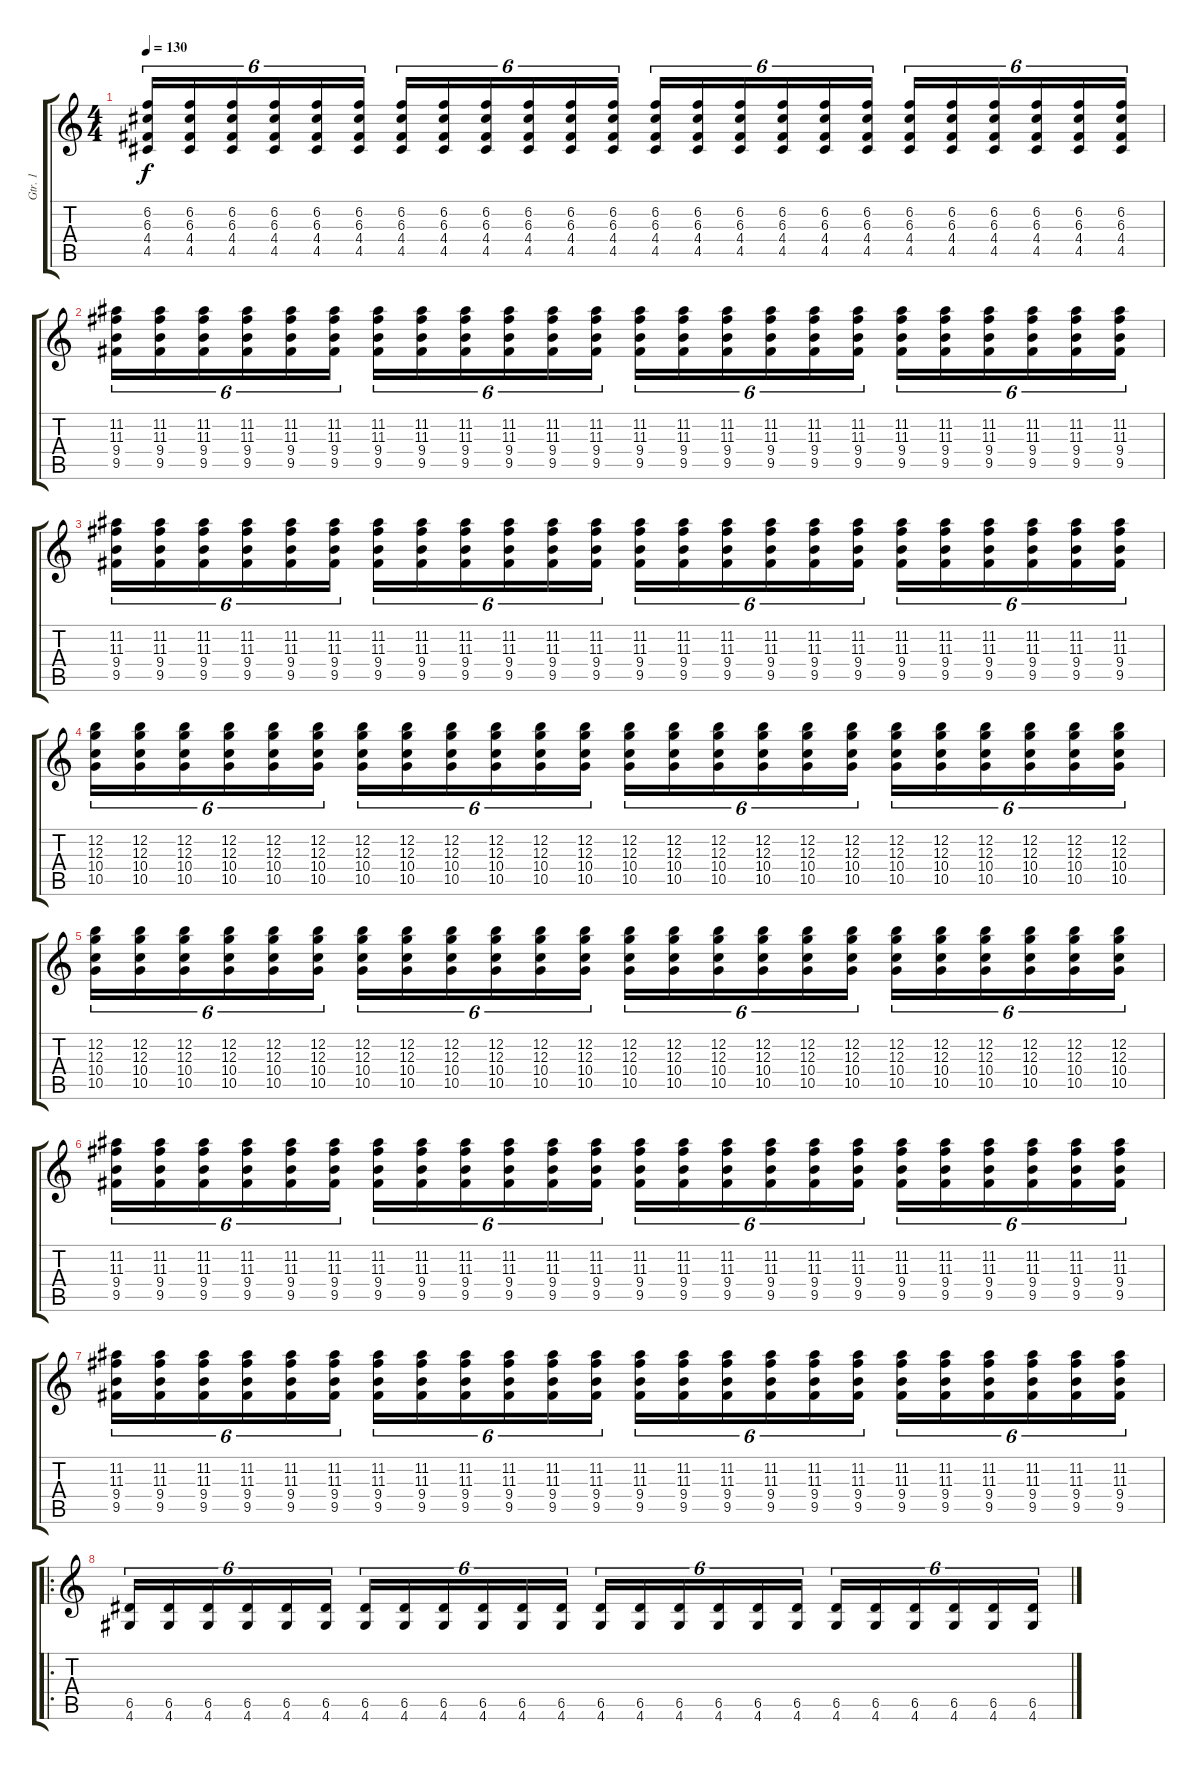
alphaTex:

\track ("Gtr. 1" "Gtr. 1") {instrument distortionguitar}
\staff {score tabs}
\tuning (E4 B3 G3 D3 A2 E2) {hide}
\ts (4 4)
\tempo 130
\clef g2
\ks c
(6.2 6.3 4.4 4.5).16{tu (6 4) dy f} (6.2 6.3 4.4 4.5).16{tu (6 4)} (6.2 6.3 4.4 4.5).16{tu (6 4)} (6.2 6.3 4.4 4.5).16{tu (6 4)} (6.2 6.3 4.4 4.5).16{tu (6 4)} (6.2 6.3 4.4 4.5).16{tu (6 4)} (6.2 6.3 4.4 4.5).16{tu (6 4)} (6.2 6.3 4.4 4.5).16{tu (6 4)} (6.2 6.3 4.4 4.5).16{tu (6 4)} (6.2 6.3 4.4 4.5).16{tu (6 4)} (6.2 6.3 4.4 4.5).16{tu (6 4)} (6.2 6.3 4.4 4.5).16{tu (6 4)} (6.2 6.3 4.4 4.5).16{tu (6 4)} (6.2 6.3 4.4 4.5).16{tu (6 4)} (6.2 6.3 4.4 4.5).16{tu (6 4)} (6.2 6.3 4.4 4.5).16{tu (6 4)} (6.2 6.3 4.4 4.5).16{tu (6 4)} (6.2 6.3 4.4 4.5).16{tu (6 4)} (6.2 6.3 4.4 4.5).16{tu (6 4)} (6.2 6.3 4.4 4.5).16{tu (6 4)} (6.2 6.3 4.4 4.5).16{tu (6 4)} (6.2 6.3 4.4 4.5).16{tu (6 4)} (6.2 6.3 4.4 4.5).16{tu (6 4)} (6.2 6.3 4.4 4.5).16{tu (6 4)} |
(11.2 11.3 9.4 9.5).16{tu (6 4)} (11.2 11.3 9.4 9.5).16{tu (6 4)} (11.2 11.3 9.4 9.5).16{tu (6 4)} (11.2 11.3 9.4 9.5).16{tu (6 4)} (11.2 11.3 9.4 9.5).16{tu (6 4)} (11.2 11.3 9.4 9.5).16{tu (6 4)} (11.2 11.3 9.4 9.5).16{tu (6 4)} (11.2 11.3 9.4 9.5).16{tu (6 4)} (11.2 11.3 9.4 9.5).16{tu (6 4)} (11.2 11.3 9.4 9.5).16{tu (6 4)} (11.2 11.3 9.4 9.5).16{tu (6 4)} (11.2 11.3 9.4 9.5).16{tu (6 4)} (11.2 11.3 9.4 9.5).16{tu (6 4)} (11.2 11.3 9.4 9.5).16{tu (6 4)} (11.2 11.3 9.4 9.5).16{tu (6 4)} (11.2 11.3 9.4 9.5).16{tu (6 4)} (11.2 11.3 9.4 9.5).16{tu (6 4)} (11.2 11.3 9.4 9.5).16{tu (6 4)} (11.2 11.3 9.4 9.5).16{tu (6 4)} (11.2 11.3 9.4 9.5).16{tu (6 4)} (11.2 11.3 9.4 9.5).16{tu (6 4)} (11.2 11.3 9.4 9.5).16{tu (6 4)} (11.2 11.3 9.4 9.5).16{tu (6 4)} (11.2 11.3 9.4 9.5).16{tu (6 4)} |
(11.2 11.3 9.4 9.5).16{tu (6 4)} (11.2 11.3 9.4 9.5).16{tu (6 4)} (11.2 11.3 9.4 9.5).16{tu (6 4)} (11.2 11.3 9.4 9.5).16{tu (6 4)} (11.2 11.3 9.4 9.5).16{tu (6 4)} (11.2 11.3 9.4 9.5).16{tu (6 4)} (11.2 11.3 9.4 9.5).16{tu (6 4)} (11.2 11.3 9.4 9.5).16{tu (6 4)} (11.2 11.3 9.4 9.5).16{tu (6 4)} (11.2 11.3 9.4 9.5).16{tu (6 4)} (11.2 11.3 9.4 9.5).16{tu (6 4)} (11.2 11.3 9.4 9.5).16{tu (6 4)} (11.2 11.3 9.4 9.5).16{tu (6 4)} (11.2 11.3 9.4 9.5).16{tu (6 4)} (11.2 11.3 9.4 9.5).16{tu (6 4)} (11.2 11.3 9.4 9.5).16{tu (6 4)} (11.2 11.3 9.4 9.5).16{tu (6 4)} (11.2 11.3 9.4 9.5).16{tu (6 4)} (11.2 11.3 9.4 9.5).16{tu (6 4)} (11.2 11.3 9.4 9.5).16{tu (6 4)} (11.2 11.3 9.4 9.5).16{tu (6 4)} (11.2 11.3 9.4 9.5).16{tu (6 4)} (11.2 11.3 9.4 9.5).16{tu (6 4)} (11.2 11.3 9.4 9.5).16{tu (6 4)} |
(12.2 12.3 10.4 10.5).16{tu (6 4)} (12.2 12.3 10.4 10.5).16{tu (6 4)} (12.2 12.3 10.4 10.5).16{tu (6 4)} (12.2 12.3 10.4 10.5).16{tu (6 4)} (12.2 12.3 10.4 10.5).16{tu (6 4)} (12.2 12.3 10.4 10.5).16{tu (6 4)} (12.2 12.3 10.4 10.5).16{tu (6 4)} (12.2 12.3 10.4 10.5).16{tu (6 4)} (12.2 12.3 10.4 10.5).16{tu (6 4)} (12.2 12.3 10.4 10.5).16{tu (6 4)} (12.2 12.3 10.4 10.5).16{tu (6 4)} (12.2 12.3 10.4 10.5).16{tu (6 4)} (12.2 12.3 10.4 10.5).16{tu (6 4)} (12.2 12.3 10.4 10.5).16{tu (6 4)} (12.2 12.3 10.4 10.5).16{tu (6 4)} (12.2 12.3 10.4 10.5).16{tu (6 4)} (12.2 12.3 10.4 10.5).16{tu (6 4)} (12.2 12.3 10.4 10.5).16{tu (6 4)} (12.2 12.3 10.4 10.5).16{tu (6 4)} (12.2 12.3 10.4 10.5).16{tu (6 4)} (12.2 12.3 10.4 10.5).16{tu (6 4)} (12.2 12.3 10.4 10.5).16{tu (6 4)} (12.2 12.3 10.4 10.5).16{tu (6 4)} (12.2 12.3 10.4 10.5).16{tu (6 4)} |
(12.2 12.3 10.4 10.5).16{tu (6 4)} (12.2 12.3 10.4 10.5).16{tu (6 4)} (12.2 12.3 10.4 10.5).16{tu (6 4)} (12.2 12.3 10.4 10.5).16{tu (6 4)} (12.2 12.3 10.4 10.5).16{tu (6 4)} (12.2 12.3 10.4 10.5).16{tu (6 4)} (12.2 12.3 10.4 10.5).16{tu (6 4)} (12.2 12.3 10.4 10.5).16{tu (6 4)} (12.2 12.3 10.4 10.5).16{tu (6 4)} (12.2 12.3 10.4 10.5).16{tu (6 4)} (12.2 12.3 10.4 10.5).16{tu (6 4)} (12.2 12.3 10.4 10.5).16{tu (6 4)} (12.2 12.3 10.4 10.5).16{tu (6 4)} (12.2 12.3 10.4 10.5).16{tu (6 4)} (12.2 12.3 10.4 10.5).16{tu (6 4)} (12.2 12.3 10.4 10.5).16{tu (6 4)} (12.2 12.3 10.4 10.5).16{tu (6 4)} (12.2 12.3 10.4 10.5).16{tu (6 4)} (12.2 12.3 10.4 10.5).16{tu (6 4)} (12.2 12.3 10.4 10.5).16{tu (6 4)} (12.2 12.3 10.4 10.5).16{tu (6 4)} (12.2 12.3 10.4 10.5).16{tu (6 4)} (12.2 12.3 10.4 10.5).16{tu (6 4)} (12.2 12.3 10.4 10.5).16{tu (6 4)} |
(11.2 11.3 9.4 9.5).16{tu (6 4)} (11.2 11.3 9.4 9.5).16{tu (6 4)} (11.2 11.3 9.4 9.5).16{tu (6 4)} (11.2 11.3 9.4 9.5).16{tu (6 4)} (11.2 11.3 9.4 9.5).16{tu (6 4)} (11.2 11.3 9.4 9.5).16{tu (6 4)} (11.2 11.3 9.4 9.5).16{tu (6 4)} (11.2 11.3 9.4 9.5).16{tu (6 4)} (11.2 11.3 9.4 9.5).16{tu (6 4)} (11.2 11.3 9.4 9.5).16{tu (6 4)} (11.2 11.3 9.4 9.5).16{tu (6 4)} (11.2 11.3 9.4 9.5).16{tu (6 4)} (11.2 11.3 9.4 9.5).16{tu (6 4)} (11.2 11.3 9.4 9.5).16{tu (6 4)} (11.2 11.3 9.4 9.5).16{tu (6 4)} (11.2 11.3 9.4 9.5).16{tu (6 4)} (11.2 11.3 9.4 9.5).16{tu (6 4)} (11.2 11.3 9.4 9.5).16{tu (6 4)} (11.2 11.3 9.4 9.5).16{tu (6 4)} (11.2 11.3 9.4 9.5).16{tu (6 4)} (11.2 11.3 9.4 9.5).16{tu (6 4)} (11.2 11.3 9.4 9.5).16{tu (6 4)} (11.2 11.3 9.4 9.5).16{tu (6 4)} (11.2 11.3 9.4 9.5).16{tu (6 4)} |
(11.2 11.3 9.4 9.5).16{tu (6 4)} (11.2 11.3 9.4 9.5).16{tu (6 4)} (11.2 11.3 9.4 9.5).16{tu (6 4)} (11.2 11.3 9.4 9.5).16{tu (6 4)} (11.2 11.3 9.4 9.5).16{tu (6 4)} (11.2 11.3 9.4 9.5).16{tu (6 4)} (11.2 11.3 9.4 9.5).16{tu (6 4)} (11.2 11.3 9.4 9.5).16{tu (6 4)} (11.2 11.3 9.4 9.5).16{tu (6 4)} (11.2 11.3 9.4 9.5).16{tu (6 4)} (11.2 11.3 9.4 9.5).16{tu (6 4)} (11.2 11.3 9.4 9.5).16{tu (6 4)} (11.2 11.3 9.4 9.5).16{tu (6 4)} (11.2 11.3 9.4 9.5).16{tu (6 4)} (11.2 11.3 9.4 9.5).16{tu (6 4)} (11.2 11.3 9.4 9.5).16{tu (6 4)} (11.2 11.3 9.4 9.5).16{tu (6 4)} (11.2 11.3 9.4 9.5).16{tu (6 4)} (11.2 11.3 9.4 9.5).16{tu (6 4)} (11.2 11.3 9.4 9.5).16{tu (6 4)} (11.2 11.3 9.4 9.5).16{tu (6 4)} (11.2 11.3 9.4 9.5).16{tu (6 4)} (11.2 11.3 9.4 9.5).16{tu (6 4)} (11.2 11.3 9.4 9.5).16{tu (6 4)} |
\ro
(6.5 4.6).16{tu (6 4)} (6.5 4.6).16{tu (6 4)} (6.5 4.6).16{tu (6 4)} (6.5 4.6).16{tu (6 4)} (6.5 4.6).16{tu (6 4)} (6.5 4.6).16{tu (6 4)} (6.5 4.6).16{tu (6 4)} (6.5 4.6).16{tu (6 4)} (6.5 4.6).16{tu (6 4)} (6.5 4.6).16{tu (6 4)} (6.5 4.6).16{tu (6 4)} (6.5 4.6).16{tu (6 4)} (6.5 4.6).16{tu (6 4)} (6.5 4.6).16{tu (6 4)} (6.5 4.6).16{tu (6 4)} (6.5 4.6).16{tu (6 4)} (6.5 4.6).16{tu (6 4)} (6.5 4.6).16{tu (6 4)} (6.5 4.6).16{tu (6 4)} (6.5 4.6).16{tu (6 4)} (6.5 4.6).16{tu (6 4)} (6.5 4.6).16{tu (6 4)} (6.5 4.6).16{tu (6 4)} (6.5 4.6).16{tu (6 4)}
